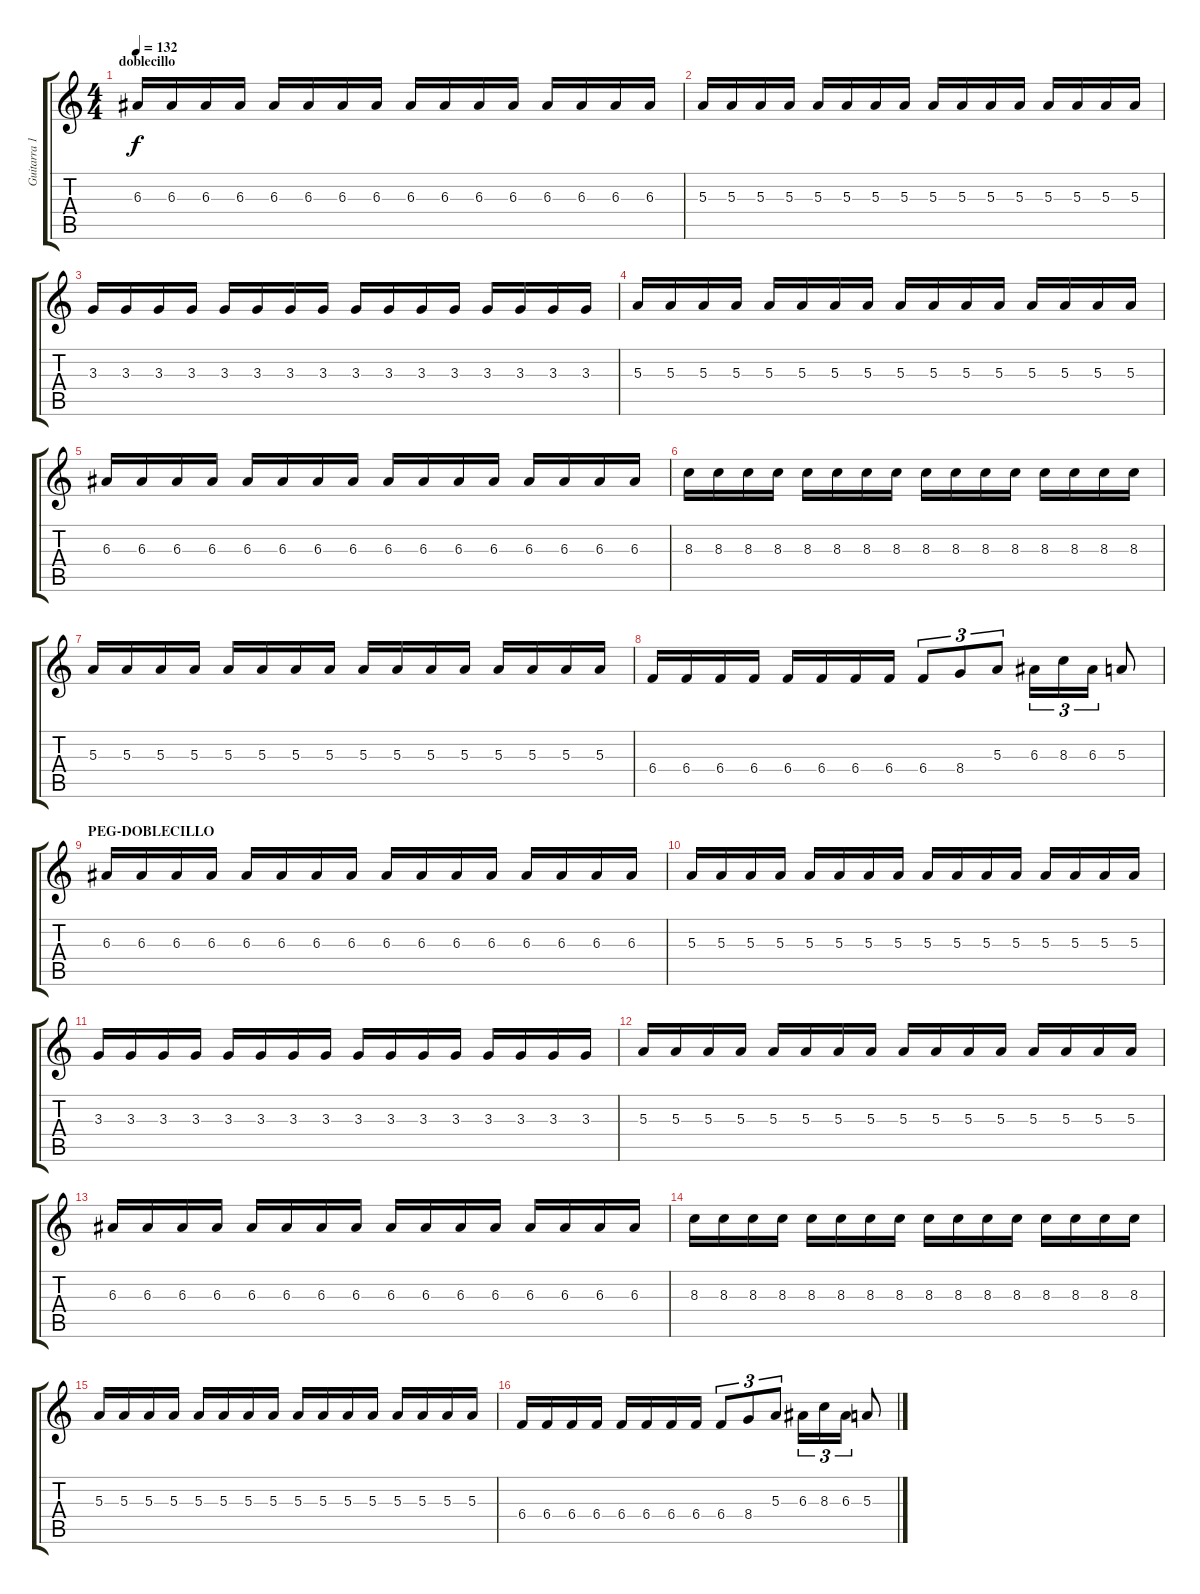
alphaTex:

\track ("Guitarra 1" "Guitarra 1") {instrument overdrivenguitar}
\staff {score tabs}
\tuning (Db4 Ab3 E3 B2 Gb2 Db2) {hide}
\ts (4 4)
\section ("" "doblecillo")
\tempo 132
\clef g2
\ks c
6.3.16{dy f} 6.3.16 6.3.16 6.3.16 6.3.16 6.3.16 6.3.16 6.3.16 6.3.16 6.3.16 6.3.16 6.3.16 6.3.16 6.3.16 6.3.16 6.3.16 |
5.3.16 5.3.16 5.3.16 5.3.16 5.3.16 5.3.16 5.3.16 5.3.16 5.3.16 5.3.16 5.3.16 5.3.16 5.3.16 5.3.16 5.3.16 5.3.16 |
3.3.16 3.3.16 3.3.16 3.3.16 3.3.16 3.3.16 3.3.16 3.3.16 3.3.16 3.3.16 3.3.16 3.3.16 3.3.16 3.3.16 3.3.16 3.3.16 |
5.3.16 5.3.16 5.3.16 5.3.16 5.3.16 5.3.16 5.3.16 5.3.16 5.3.16 5.3.16 5.3.16 5.3.16 5.3.16 5.3.16 5.3.16 5.3.16 |
6.3.16 6.3.16 6.3.16 6.3.16 6.3.16 6.3.16 6.3.16 6.3.16 6.3.16 6.3.16 6.3.16 6.3.16 6.3.16 6.3.16 6.3.16 6.3.16 |
8.3.16 8.3.16 8.3.16 8.3.16 8.3.16 8.3.16 8.3.16 8.3.16 8.3.16 8.3.16 8.3.16 8.3.16 8.3.16 8.3.16 8.3.16 8.3.16 |
5.3.16 5.3.16 5.3.16 5.3.16 5.3.16 5.3.16 5.3.16 5.3.16 5.3.16 5.3.16 5.3.16 5.3.16 5.3.16 5.3.16 5.3.16 5.3.16 |
6.4.16 6.4.16 6.4.16 6.4.16 6.4.16 6.4.16 6.4.16 6.4.16 6.4.8{tu (3 2)} 8.4.8{tu (3 2)} 5.3.8{tu (3 2)} 6.3.16{tu (3 2)} 8.3.16{tu (3 2)} 6.3.16{tu (3 2)} 5.3.8 |
\section ("" "PEG-DOBLECILLO")
6.3.16 6.3.16 6.3.16 6.3.16 6.3.16 6.3.16 6.3.16 6.3.16 6.3.16 6.3.16 6.3.16 6.3.16 6.3.16 6.3.16 6.3.16 6.3.16 |
5.3.16 5.3.16 5.3.16 5.3.16 5.3.16 5.3.16 5.3.16 5.3.16 5.3.16 5.3.16 5.3.16 5.3.16 5.3.16 5.3.16 5.3.16 5.3.16 |
3.3.16 3.3.16 3.3.16 3.3.16 3.3.16 3.3.16 3.3.16 3.3.16 3.3.16 3.3.16 3.3.16 3.3.16 3.3.16 3.3.16 3.3.16 3.3.16 |
5.3.16 5.3.16 5.3.16 5.3.16 5.3.16 5.3.16 5.3.16 5.3.16 5.3.16 5.3.16 5.3.16 5.3.16 5.3.16 5.3.16 5.3.16 5.3.16 |
6.3.16 6.3.16 6.3.16 6.3.16 6.3.16 6.3.16 6.3.16 6.3.16 6.3.16 6.3.16 6.3.16 6.3.16 6.3.16 6.3.16 6.3.16 6.3.16 |
8.3.16 8.3.16 8.3.16 8.3.16 8.3.16 8.3.16 8.3.16 8.3.16 8.3.16 8.3.16 8.3.16 8.3.16 8.3.16 8.3.16 8.3.16 8.3.16 |
5.3.16 5.3.16 5.3.16 5.3.16 5.3.16 5.3.16 5.3.16 5.3.16 5.3.16 5.3.16 5.3.16 5.3.16 5.3.16 5.3.16 5.3.16 5.3.16 |
6.4.16 6.4.16 6.4.16 6.4.16 6.4.16 6.4.16 6.4.16 6.4.16 6.4.8{tu (3 2)} 8.4.8{tu (3 2)} 5.3.8{tu (3 2)} 6.3.16{tu (3 2)} 8.3.16{tu (3 2)} 6.3.16{tu (3 2)} 5.3.8
